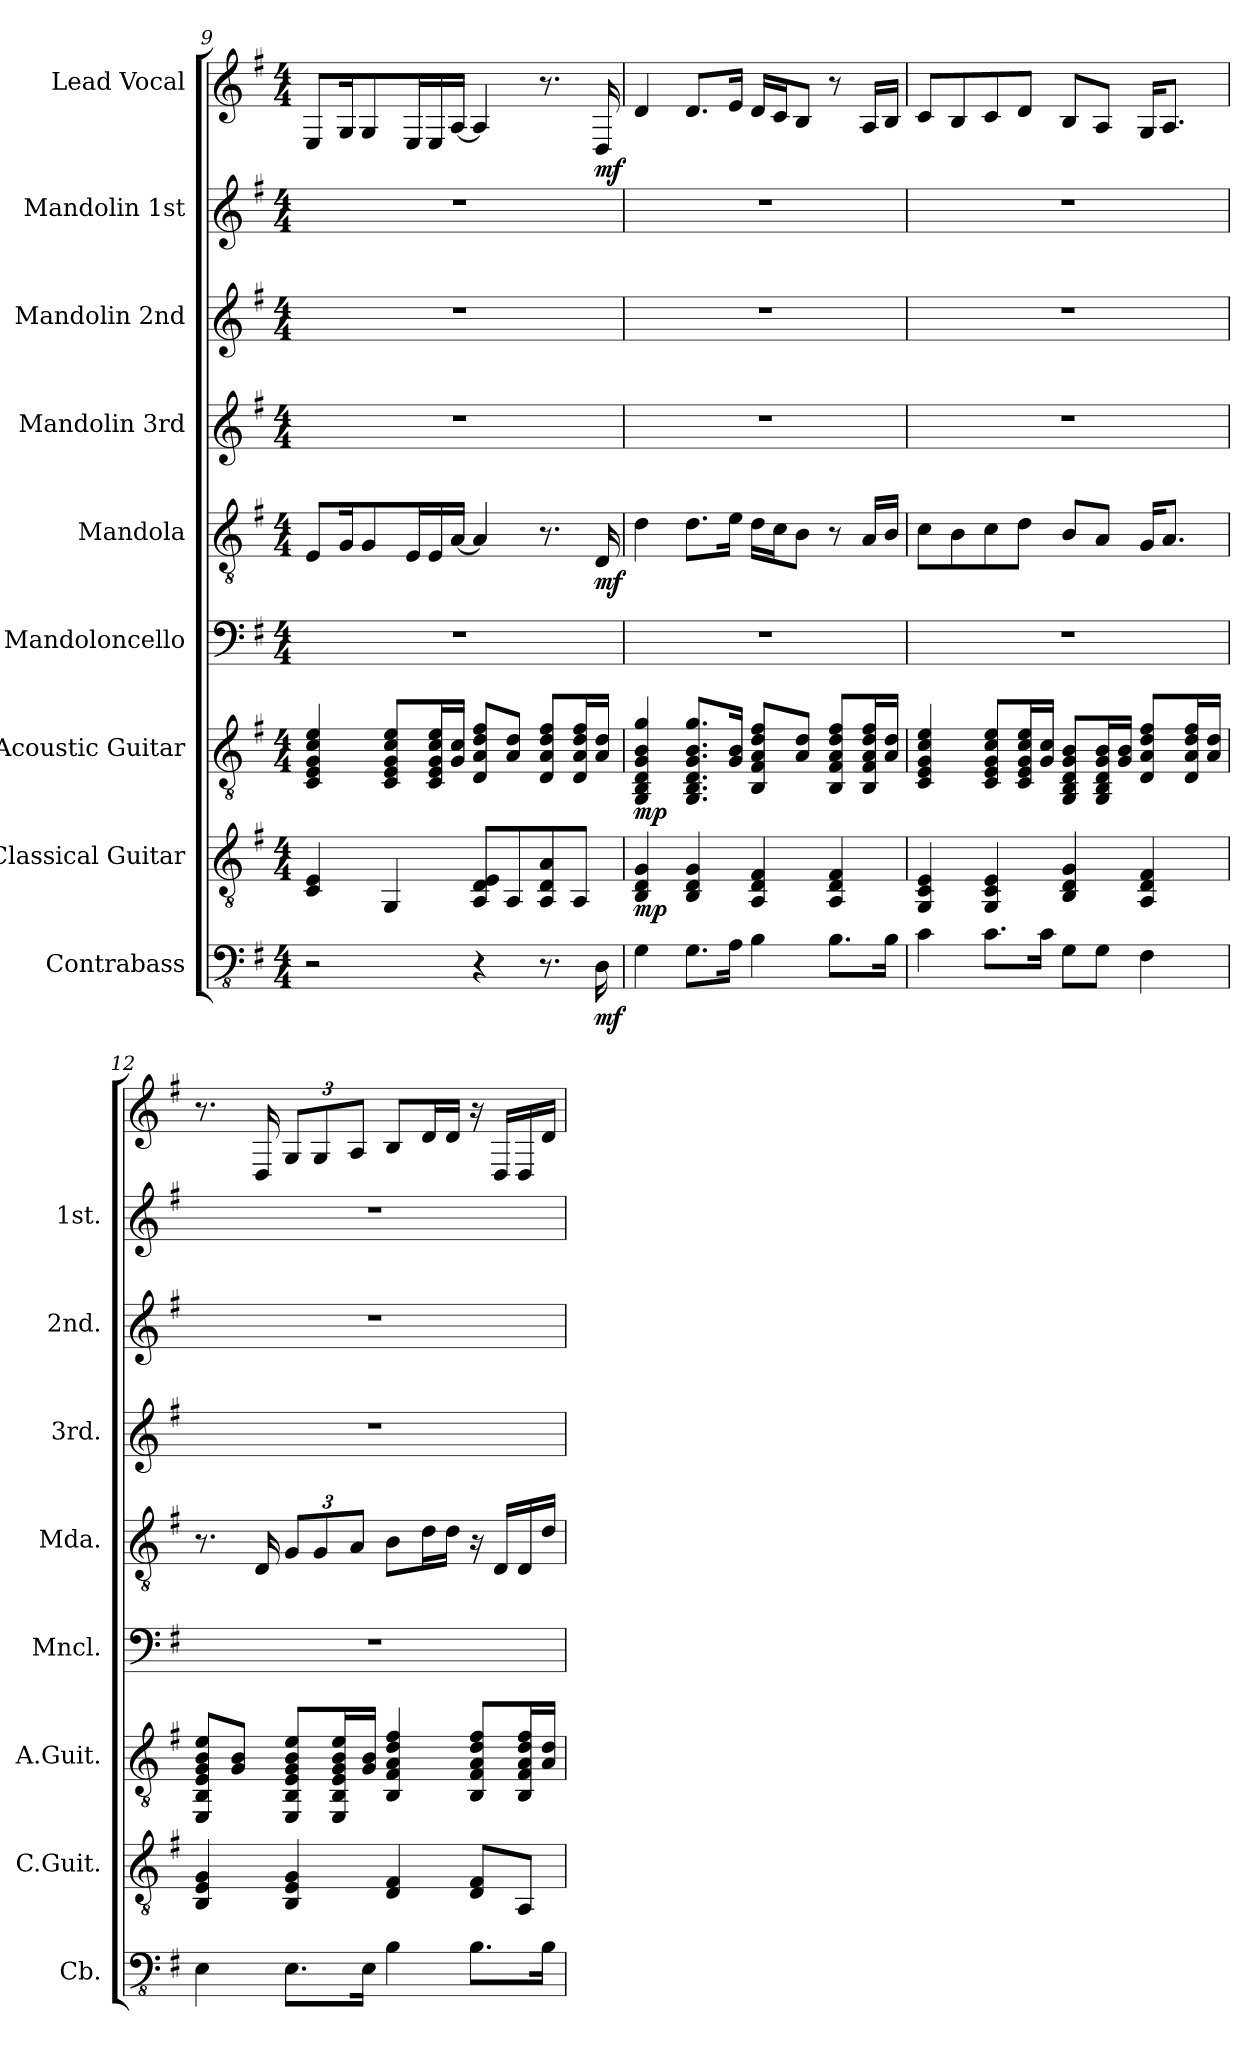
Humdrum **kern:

**kern	**dynam	**kern	**dynam	**kern	**dynam	**kern	**kern	**dynam	**kern	**kern	**kern	**kern	**dynam
*part9	*part9	*part8	*part8	*part7	*part7	*part6	*part5	*part5	*part4	*part3	*part2	*part1	*part1
*staff9	*staff9	*staff8	*staff8	*staff7	*staff7	*staff6	*staff5	*staff5	*staff4	*staff3	*staff2	*staff1	*staff1
*I"Contrabass	*	*I"Classical Guitar	*	*I"Acoustic Guitar	*	*I"Mandoloncello	*I"Mandola	*	*I"Mandolin 3rd	*I"Mandolin 2nd	*I"Mandolin 1st	*I"Lead Vocal	*
*I'Cb.	*	*I'C.Guit.	*	*I'A.Guit.	*	*I'Mncl.	*I'Mda.	*	*I'3rd.	*I'2nd.	*I'1st.	*	*
*clefFv4	*	*clefGv2	*	*clefGv2	*	*clefF4	*clefGv2	*	*clefG2	*clefG2	*clefG2	*clefG2	*
*k[f#]	*	*k[f#]	*	*k[f#]	*	*k[f#]	*k[f#]	*	*k[f#]	*k[f#]	*k[f#]	*k[f#]	*
*M4/4	*	*M4/4	*	*M4/4	*	*M4/4	*M4/4	*	*M4/4	*M4/4	*M4/4	*M4/4	*
=9	=9	=9	=9	=9	=9	=9	=9	=9	=9	=9	=9	=9	=9
2r	.	4C 4E	.	4C 4E 4G 4c 4e	.	1r	8EL	.	1r	1r	1r	8EL	.
.	.	.	.	.	.	.	16GK	.	.	.	.	16GK	.
.	.	.	.	.	.	.	8G	.	.	.	.	8G	.
.	.	4GG	.	8C 8E 8G 8c 8eL	.	.	.	.	.	.	.	.	.
.	.	.	.	.	.	.	16EL	.	.	.	.	16EL	.
.	.	.	.	16C 16E 16G 16c 16eL	.	.	16E	.	.	.	.	16E	.
.	.	.	.	16G 16cJJ	.	.	[16AJJ	.	.	.	.	[16AJJ	.
4r	.	8AA 8D 8EL	.	8D 8A 8d 8f#L	.	.	4A]	.	.	.	.	4A]	.
.	.	8AA	.	8A 8dJ	.	.	.	.	.	.	.	.	.
8.r	.	8AA 8D 8A	.	8D 8A 8d 8f#L	.	.	8.r	.	.	.	.	8.r	.
.	.	8AAJ	.	16D 16A 16d 16f#L	.	.	.	.	.	.	.	.	.
16DD	mf	.	.	16A 16dJJ	.	.	16D	mf	.	.	.	16D	mf
=10	=10	=10	=10	=10	=10	=10	=10	=10	=10	=10	=10	=10	=10
4GG	.	4BB 4D 4G	mp	4GG 4BB 4D 4G 4B 4g	mp	1r	4d	.	1r	1r	1r	4d	.
8.GGL	.	4BB 4D 4G	.	8.GG 8.BB 8.D 8.G 8.B 8.gL	.	.	8.dL	.	.	.	.	8.dL	.
16AAJk	.	.	.	16G 16BJk	.	.	16eJk	.	.	.	.	16eJk	.
4BB	.	4AA 4D 4F#	.	8BB 8F# 8A 8d 8f#L	.	.	16dLL	.	.	.	.	16dLL	.
.	.	.	.	.	.	.	16cJ	.	.	.	.	16cJ	.
.	.	.	.	8A 8dJ	.	.	8BJ	.	.	.	.	8BJ	.
8.BBL	.	4AA 4D 4F#	.	8BB 8F# 8A 8d 8f#L	.	.	8r	.	.	.	.	8r	.
.	.	.	.	16BB 16F# 16A 16d 16f#L	.	.	16ALL	.	.	.	.	16ALL	.
16BBJk	.	.	.	16A 16dJJ	.	.	16BJJ	.	.	.	.	16BJJ	.
=11	=11	=11	=11	=11	=11	=11	=11	=11	=11	=11	=11	=11	=11
4C	.	4GG 4C 4E	.	4C 4E 4G 4c 4e	.	1r	8cL	.	1r	1r	1r	8cL	.
.	.	.	.	.	.	.	8B	.	.	.	.	8B	.
8.CL	.	4GG 4C 4E	.	8C 8E 8G 8c 8eL	.	.	8c	.	.	.	.	8c	.
.	.	.	.	16C 16E 16G 16c 16eL	.	.	8dJ	.	.	.	.	8dJ	.
16CJk	.	.	.	16G 16cJJ	.	.	.	.	.	.	.	.	.
8GGL	.	4BB 4D 4G	.	8GG 8BB 8D 8G 8BL	.	.	8BL	.	.	.	.	8BL	.
8GGJ	.	.	.	16GG 16BB 16D 16G 16BL	.	.	8AJ	.	.	.	.	8AJ	.
.	.	.	.	16G 16BJJ	.	.	.	.	.	.	.	.	.
4FF#	.	4AA 4D 4F#	.	8D 8A 8d 8f#L	.	.	16GKL	.	.	.	.	16GKL	.
.	.	.	.	.	.	.	8.AJ	.	.	.	.	8.AJ	.
.	.	.	.	16D 16A 16d 16f#L	.	.	.	.	.	.	.	.	.
.	.	.	.	16A 16dJJ	.	.	.	.	.	.	.	.	.
=12	=12	=12	=12	=12	=12	=12	=12	=12	=12	=12	=12	=12	=12
4EE	.	4BB 4E 4G	.	8EE 8BB 8E 8G 8B 8eL	.	1r	8.r	.	1r	1r	1r	8.r	.
.	.	.	.	8G 8BJ	.	.	.	.	.	.	.	.	.
.	.	.	.	.	.	.	16D	.	.	.	.	16D	.
8.EEL	.	4BB 4E 4G	.	8EE 8BB 8E 8G 8B 8eL	.	.	12GL	.	.	.	.	12GL	.
.	.	.	.	.	.	.	12G	.	.	.	.	12G	.
.	.	.	.	16EE 16BB 16E 16G 16B 16eL	.	.	.	.	.	.	.	.	.
.	.	.	.	.	.	.	12AJ	.	.	.	.	12AJ	.
16EEJk	.	.	.	16G 16BJJ	.	.	.	.	.	.	.	.	.
4BB	.	4D 4F#	.	4BB 4F# 4A 4d 4f#	.	.	8BL	.	.	.	.	8BL	.
.	.	.	.	.	.	.	16dL	.	.	.	.	16dL	.
.	.	.	.	.	.	.	16dJJ	.	.	.	.	16dJJ	.
8.BBL	.	8D 8F#L	.	8BB 8F# 8A 8d 8f#L	.	.	16r	.	.	.	.	16r	.
.	.	.	.	.	.	.	16DLL	.	.	.	.	16DLL	.
.	.	8AAJ	.	16BB 16F# 16A 16d 16f#L	.	.	16D	.	.	.	.	16D	.
16BBJk	.	.	.	16A 16dJJ	.	.	16dJJ	.	.	.	.	16dJJ	.
=	=	=	=	=	=	=	=	=	=	=	=	=	=
*-	*-	*-	*-	*-	*-	*-	*-	*-	*-	*-	*-	*-	*-
